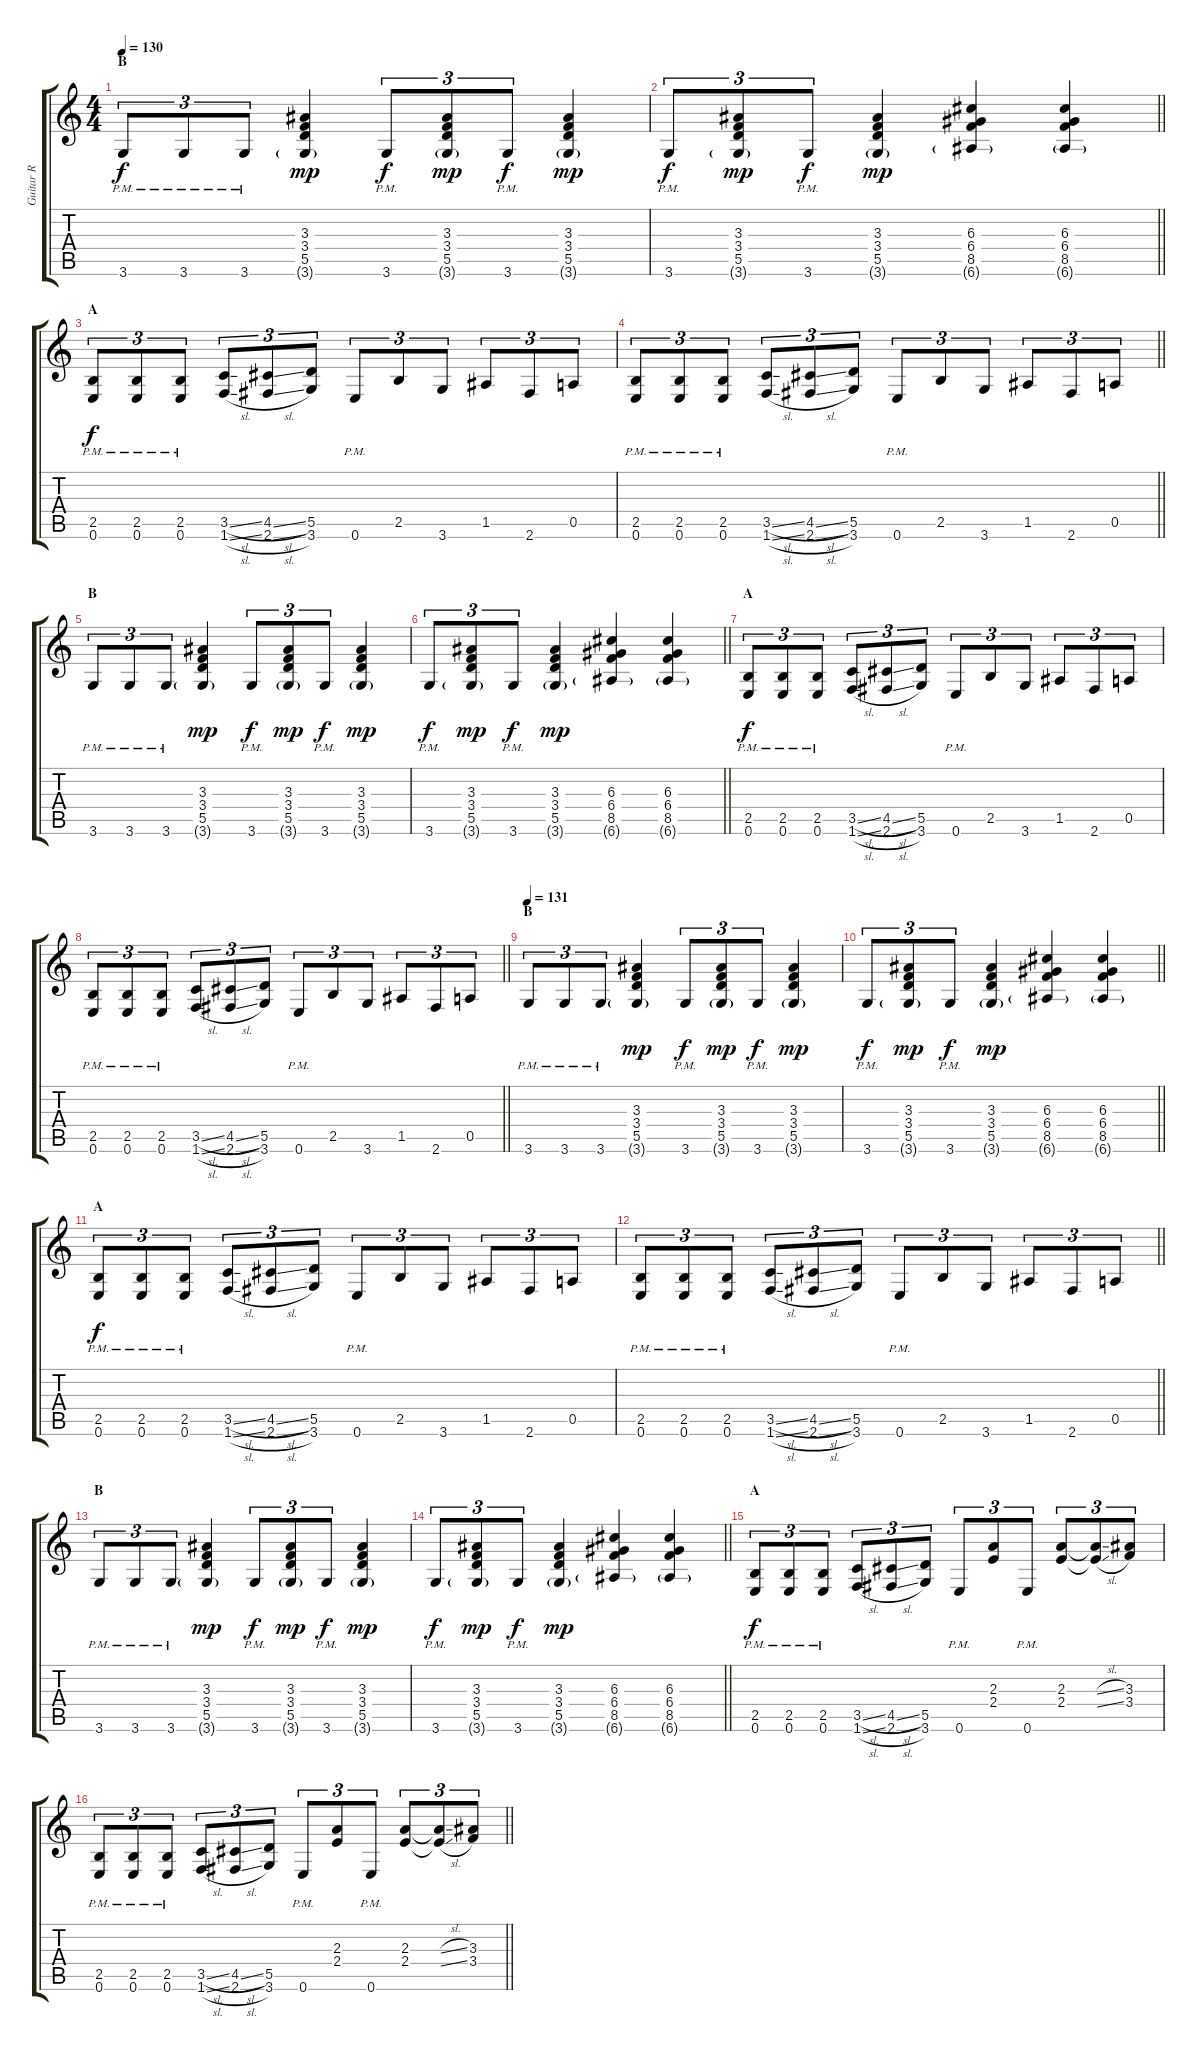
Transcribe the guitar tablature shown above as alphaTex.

\track ("Guitar R" "Guitar R") {instrument distortionguitar}
\staff {score tabs}
\tuning (E4 B3 G3 D3 A2 E2) {hide}
\ts (4 4)
\section ("" "B")
\tempo 130
\clef g2
\ks c
3.6{pm}.8{tu (3 2) dy f} 3.6{pm}.8{tu (3 2)} 3.6{pm}.8{tu (3 2)} (3.3 3.4 5.5 3.6{g}).4{dy mp} 3.6{pm}.8{tu (3 2) dy f} (3.3 3.4 5.5 3.6{g}).8{tu (3 2) dy mp} 3.6{pm}.8{tu (3 2) dy f} (3.3 3.4 5.5 3.6{g}).4{dy mp} |
\barLineRight lightlight
3.6{pm}.8{tu (3 2) dy f} (3.3 3.4 5.5 3.6{g}).8{tu (3 2) dy mp} 3.6{pm}.8{tu (3 2) dy f} (3.3 3.4 5.5 3.6{g}).4{dy mp} (6.3 6.4 8.5 6.6{g}).4 (6.3 6.4 8.5 6.6{g}).4 |
\section ("" "A")
(2.5{pm} 0.6{pm}).8{tu (3 2) dy f} (2.5{pm} 0.6{pm}).8{tu (3 2)} (2.5{pm} 0.6{pm}).8{tu (3 2)} (3.5{sl} 1.6{sl}).8{tu (3 2)} (4.5{sl} 2.6{sl}).8{tu (3 2)} (5.5 3.6).8{tu (3 2)} 0.6{pm}.8{tu (3 2)} 2.5.8{tu (3 2)} 3.6.8{tu (3 2)} 1.5.8{tu (3 2)} 2.6.8{tu (3 2)} 0.5.8{tu (3 2)} |
\barLineRight lightlight
(2.5{pm} 0.6{pm}).8{tu (3 2)} (2.5{pm} 0.6{pm}).8{tu (3 2)} (2.5{pm} 0.6{pm}).8{tu (3 2)} (3.5{sl} 1.6{sl}).8{tu (3 2)} (4.5{sl} 2.6{sl}).8{tu (3 2)} (5.5 3.6).8{tu (3 2)} 0.6{pm}.8{tu (3 2)} 2.5.8{tu (3 2)} 3.6.8{tu (3 2)} 1.5.8{tu (3 2)} 2.6.8{tu (3 2)} 0.5.8{tu (3 2)} |
\section ("" "B")
3.6{pm}.8{tu (3 2)} 3.6{pm}.8{tu (3 2)} 3.6{pm}.8{tu (3 2)} (3.3 3.4 5.5 3.6{g}).4{dy mp} 3.6{pm}.8{tu (3 2) dy f} (3.3 3.4 5.5 3.6{g}).8{tu (3 2) dy mp} 3.6{pm}.8{tu (3 2) dy f} (3.3 3.4 5.5 3.6{g}).4{dy mp} |
\barLineRight lightlight
3.6{pm}.8{tu (3 2) dy f} (3.3 3.4 5.5 3.6{g}).8{tu (3 2) dy mp} 3.6{pm}.8{tu (3 2) dy f} (3.3 3.4 5.5 3.6{g}).4{dy mp} (6.3 6.4 8.5 6.6{g}).4 (6.3 6.4 8.5 6.6{g}).4 |
\section ("" "A")
(2.5{pm} 0.6{pm}).8{tu (3 2) dy f} (2.5{pm} 0.6{pm}).8{tu (3 2)} (2.5{pm} 0.6{pm}).8{tu (3 2)} (3.5{sl} 1.6{sl}).8{tu (3 2)} (4.5{sl} 2.6{sl}).8{tu (3 2)} (5.5 3.6).8{tu (3 2)} 0.6{pm}.8{tu (3 2)} 2.5.8{tu (3 2)} 3.6.8{tu (3 2)} 1.5.8{tu (3 2)} 2.6.8{tu (3 2)} 0.5.8{tu (3 2)} |
\barLineRight lightlight
(2.5{pm} 0.6{pm}).8{tu (3 2)} (2.5{pm} 0.6{pm}).8{tu (3 2)} (2.5{pm} 0.6{pm}).8{tu (3 2)} (3.5{sl} 1.6{sl}).8{tu (3 2)} (4.5{sl} 2.6{sl}).8{tu (3 2)} (5.5 3.6).8{tu (3 2)} 0.6{pm}.8{tu (3 2)} 2.5.8{tu (3 2)} 3.6.8{tu (3 2)} 1.5.8{tu (3 2)} 2.6.8{tu (3 2)} 0.5.8{tu (3 2)} |
\section ("" "B")
\tempo 131
3.6{pm}.8{tu (3 2)} 3.6{pm}.8{tu (3 2)} 3.6{pm}.8{tu (3 2)} (3.3 3.4 5.5 3.6{g}).4{dy mp} 3.6{pm}.8{tu (3 2) dy f} (3.3 3.4 5.5 3.6{g}).8{tu (3 2) dy mp} 3.6{pm}.8{tu (3 2) dy f} (3.3 3.4 5.5 3.6{g}).4{dy mp} |
\barLineRight lightlight
3.6{pm}.8{tu (3 2) dy f} (3.3 3.4 5.5 3.6{g}).8{tu (3 2) dy mp} 3.6{pm}.8{tu (3 2) dy f} (3.3 3.4 5.5 3.6{g}).4{dy mp} (6.3 6.4 8.5 6.6{g}).4 (6.3 6.4 8.5 6.6{g}).4 |
\section ("" "A")
(2.5{pm} 0.6{pm}).8{tu (3 2) dy f} (2.5{pm} 0.6{pm}).8{tu (3 2)} (2.5{pm} 0.6{pm}).8{tu (3 2)} (3.5{sl} 1.6{sl}).8{tu (3 2)} (4.5{sl} 2.6{sl}).8{tu (3 2)} (5.5 3.6).8{tu (3 2)} 0.6{pm}.8{tu (3 2)} 2.5.8{tu (3 2)} 3.6.8{tu (3 2)} 1.5.8{tu (3 2)} 2.6.8{tu (3 2)} 0.5.8{tu (3 2)} |
\barLineRight lightlight
(2.5{pm} 0.6{pm}).8{tu (3 2)} (2.5{pm} 0.6{pm}).8{tu (3 2)} (2.5{pm} 0.6{pm}).8{tu (3 2)} (3.5{sl} 1.6{sl}).8{tu (3 2)} (4.5{sl} 2.6{sl}).8{tu (3 2)} (5.5 3.6).8{tu (3 2)} 0.6{pm}.8{tu (3 2)} 2.5.8{tu (3 2)} 3.6.8{tu (3 2)} 1.5.8{tu (3 2)} 2.6.8{tu (3 2)} 0.5.8{tu (3 2)} |
\section ("" "B")
3.6{pm}.8{tu (3 2)} 3.6{pm}.8{tu (3 2)} 3.6{pm}.8{tu (3 2)} (3.3 3.4 5.5 3.6{g}).4{dy mp} 3.6{pm}.8{tu (3 2) dy f} (3.3 3.4 5.5 3.6{g}).8{tu (3 2) dy mp} 3.6{pm}.8{tu (3 2) dy f} (3.3 3.4 5.5 3.6{g}).4{dy mp} |
\barLineRight lightlight
3.6{pm}.8{tu (3 2) dy f} (3.3 3.4 5.5 3.6{g}).8{tu (3 2) dy mp} 3.6{pm}.8{tu (3 2) dy f} (3.3 3.4 5.5 3.6{g}).4{dy mp} (6.3 6.4 8.5 6.6{g}).4 (6.3 6.4 8.5 6.6{g}).4 |
\section ("" "A")
(2.5{pm} 0.6{pm}).8{tu (3 2) dy f} (2.5{pm} 0.6{pm}).8{tu (3 2)} (2.5{pm} 0.6{pm}).8{tu (3 2)} (3.5{sl} 1.6{sl}).8{tu (3 2)} (4.5{sl} 2.6{sl}).8{tu (3 2)} (5.5 3.6).8{tu (3 2)} 0.6{pm}.8{tu (3 2)} (2.3 2.4).8{tu (3 2)} 0.6{pm}.8{tu (3 2)} (2.3 2.4).8{tu (3 2)} (2.3{sl t} 2.4{sl t}).8{tu (3 2)} (3.3 3.4).8{tu (3 2)} |
\barLineRight lightlight
(2.5{pm} 0.6{pm}).8{tu (3 2)} (2.5{pm} 0.6{pm}).8{tu (3 2)} (2.5{pm} 0.6{pm}).8{tu (3 2)} (3.5{sl} 1.6{sl}).8{tu (3 2)} (4.5{sl} 2.6{sl}).8{tu (3 2)} (5.5 3.6).8{tu (3 2)} 0.6{pm}.8{tu (3 2)} (2.3 2.4).8{tu (3 2)} 0.6{pm}.8{tu (3 2)} (2.3 2.4).8{tu (3 2)} (2.3{sl t} 2.4{sl t}).8{tu (3 2)} (3.3 3.4).8{tu (3 2)}
